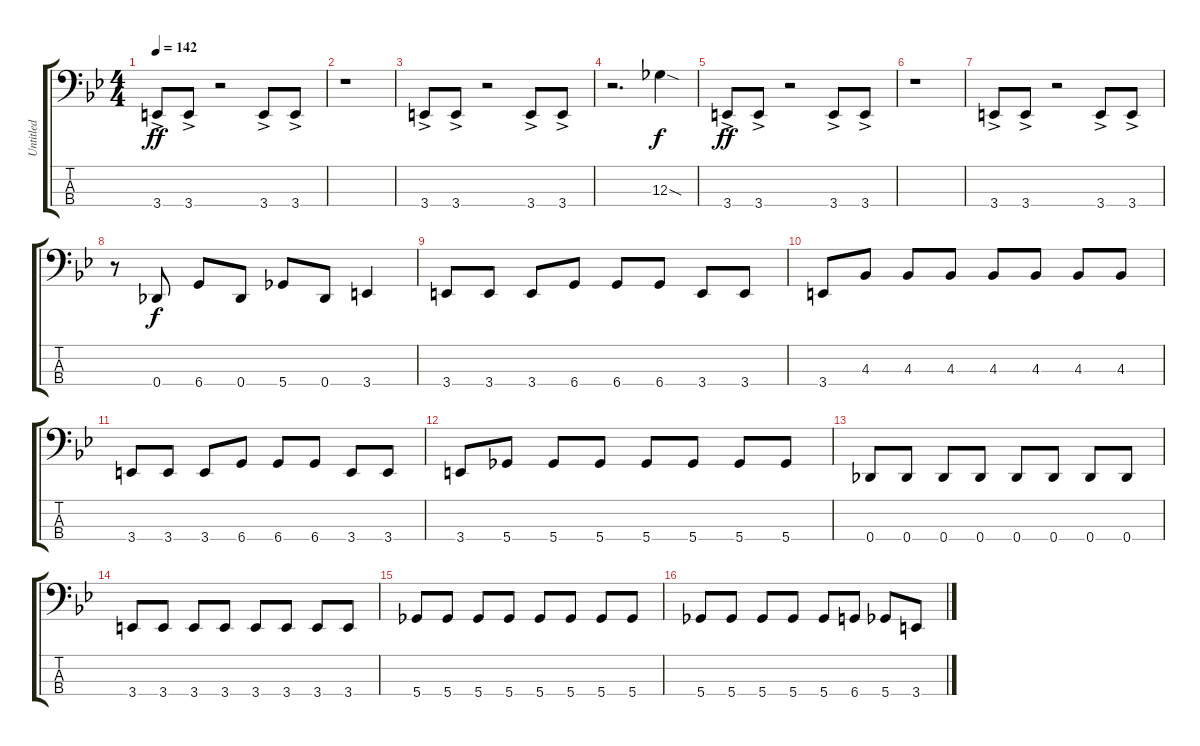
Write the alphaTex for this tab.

\track ("Untitled" "Untitled") {instrument electricbassfinger}
\staff {score tabs}
\tuning (E2 B1 Gb1 Db1) {hide}
\ts (4 4)
\tempo 142
\clef f4
\ks bb
3.4{ac}.8{dy ff} 3.4{ac}.8 r.2 3.4{ac}.8 3.4{ac}.8 |
r.1 |
3.4{ac}.8 3.4{ac}.8 r.2 3.4{ac}.8 3.4{ac}.8 |
r.2{d} 12.3{sod}.4{dy f} |
3.4{ac}.8{dy ff} 3.4{ac}.8 r.2 3.4{ac}.8 3.4{ac}.8 |
r.1 |
3.4{ac}.8 3.4{ac}.8 r.2 3.4{ac}.8 3.4{ac}.8 |
r.8 0.4.8{dy f} 6.4.8 0.4.8 5.4.8 0.4.8 3.4.4 |
3.4.8 3.4.8 3.4.8 6.4.8 6.4.8 6.4.8 3.4.8 3.4.8 |
3.4.8 4.3.8 4.3.8 4.3.8 4.3.8 4.3.8 4.3.8 4.3.8 |
3.4.8 3.4.8 3.4.8 6.4.8 6.4.8 6.4.8 3.4.8 3.4.8 |
3.4.8 5.4.8 5.4.8 5.4.8 5.4.8 5.4.8 5.4.8 5.4.8 |
0.4.8 0.4.8 0.4.8 0.4.8 0.4.8 0.4.8 0.4.8 0.4.8 |
3.4.8 3.4.8 3.4.8 3.4.8 3.4.8 3.4.8 3.4.8 3.4.8 |
5.4.8 5.4.8 5.4.8 5.4.8 5.4.8 5.4.8 5.4.8 5.4.8 |
5.4.8 5.4.8 5.4.8 5.4.8 5.4.8 6.4.8 5.4.8 3.4.8
